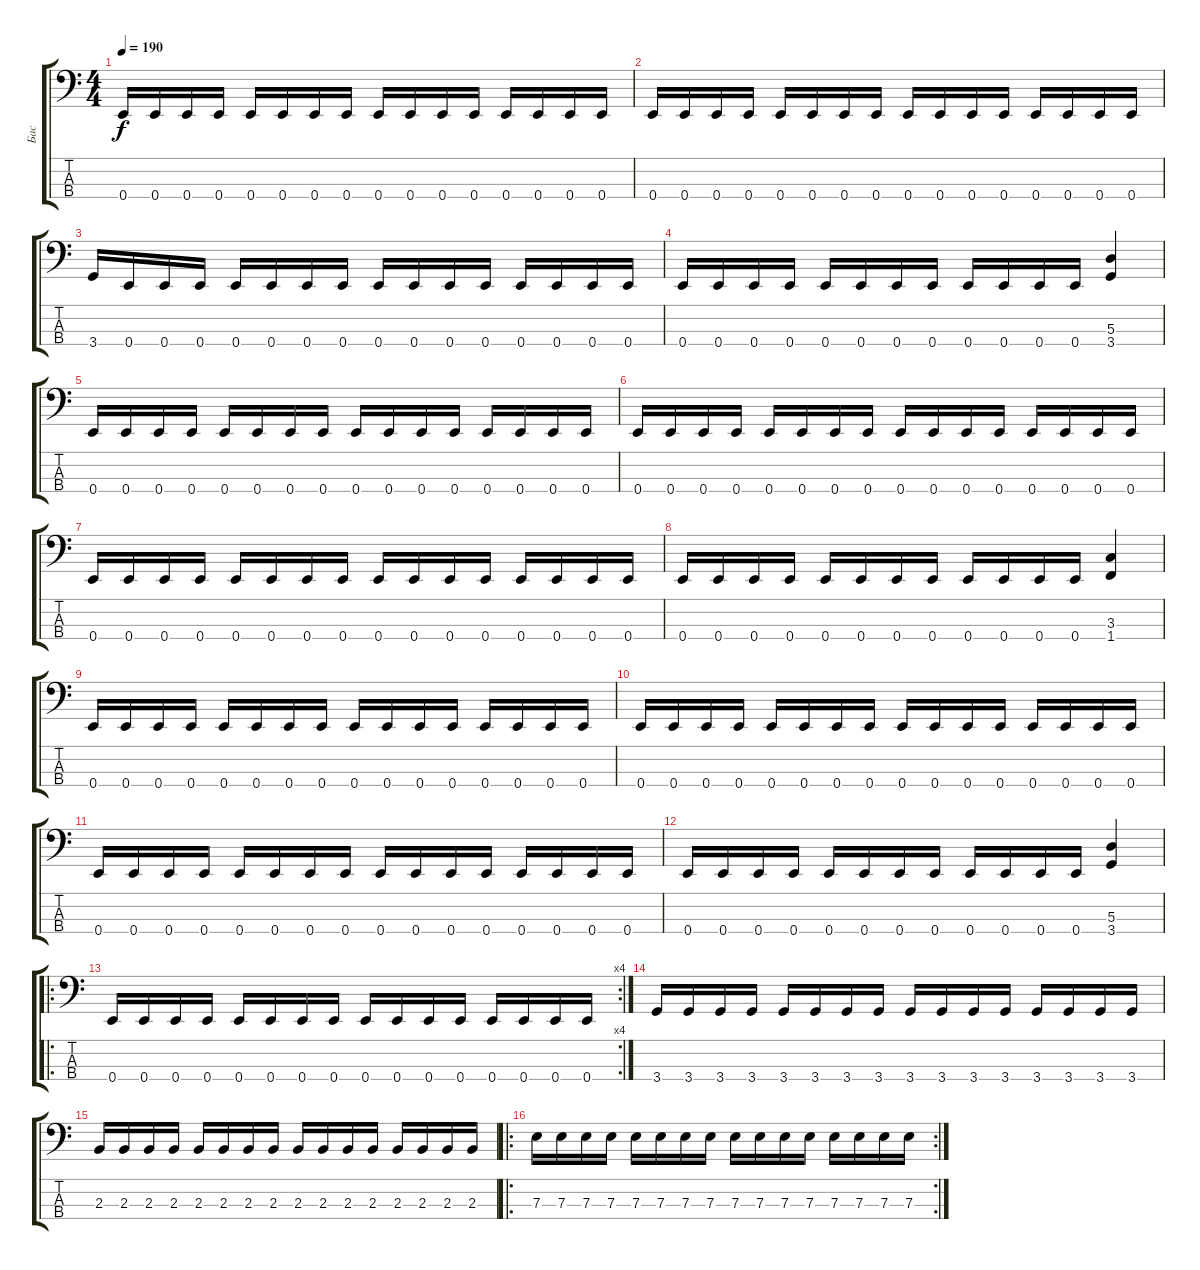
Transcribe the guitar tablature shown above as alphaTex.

\track ("Бас" "Бас") {instrument electricbasspick}
\staff {score tabs}
\tuning (G2 D2 A1 E1) {hide}
\ts (4 4)
\tempo 190
\clef f4
\ks c
0.4.16{dy f} 0.4.16 0.4.16 0.4.16 0.4.16 0.4.16 0.4.16 0.4.16 0.4.16 0.4.16 0.4.16 0.4.16 0.4.16 0.4.16 0.4.16 0.4.16 |
0.4.16 0.4.16 0.4.16 0.4.16 0.4.16 0.4.16 0.4.16 0.4.16 0.4.16 0.4.16 0.4.16 0.4.16 0.4.16 0.4.16 0.4.16 0.4.16 |
3.4.16 0.4.16 0.4.16 0.4.16 0.4.16 0.4.16 0.4.16 0.4.16 0.4.16 0.4.16 0.4.16 0.4.16 0.4.16 0.4.16 0.4.16 0.4.16 |
0.4.16 0.4.16 0.4.16 0.4.16 0.4.16 0.4.16 0.4.16 0.4.16 0.4.16 0.4.16 0.4.16 0.4.16 (5.3 3.4).4 |
0.4.16 0.4.16 0.4.16 0.4.16 0.4.16 0.4.16 0.4.16 0.4.16 0.4.16 0.4.16 0.4.16 0.4.16 0.4.16 0.4.16 0.4.16 0.4.16 |
0.4.16 0.4.16 0.4.16 0.4.16 0.4.16 0.4.16 0.4.16 0.4.16 0.4.16 0.4.16 0.4.16 0.4.16 0.4.16 0.4.16 0.4.16 0.4.16 |
0.4.16 0.4.16 0.4.16 0.4.16 0.4.16 0.4.16 0.4.16 0.4.16 0.4.16 0.4.16 0.4.16 0.4.16 0.4.16 0.4.16 0.4.16 0.4.16 |
0.4.16 0.4.16 0.4.16 0.4.16 0.4.16 0.4.16 0.4.16 0.4.16 0.4.16 0.4.16 0.4.16 0.4.16 (3.3 1.4).4 |
0.4.16 0.4.16 0.4.16 0.4.16 0.4.16 0.4.16 0.4.16 0.4.16 0.4.16 0.4.16 0.4.16 0.4.16 0.4.16 0.4.16 0.4.16 0.4.16 |
0.4.16 0.4.16 0.4.16 0.4.16 0.4.16 0.4.16 0.4.16 0.4.16 0.4.16 0.4.16 0.4.16 0.4.16 0.4.16 0.4.16 0.4.16 0.4.16 |
0.4.16 0.4.16 0.4.16 0.4.16 0.4.16 0.4.16 0.4.16 0.4.16 0.4.16 0.4.16 0.4.16 0.4.16 0.4.16 0.4.16 0.4.16 0.4.16 |
0.4.16 0.4.16 0.4.16 0.4.16 0.4.16 0.4.16 0.4.16 0.4.16 0.4.16 0.4.16 0.4.16 0.4.16 (5.3 3.4).4 |
\ro
\rc 4
0.4.16 0.4.16 0.4.16 0.4.16 0.4.16 0.4.16 0.4.16 0.4.16 0.4.16 0.4.16 0.4.16 0.4.16 0.4.16 0.4.16 0.4.16 0.4.16 |
3.4.16 3.4.16 3.4.16 3.4.16 3.4.16 3.4.16 3.4.16 3.4.16 3.4.16 3.4.16 3.4.16 3.4.16 3.4.16 3.4.16 3.4.16 3.4.16 |
2.3.16 2.3.16 2.3.16 2.3.16 2.3.16 2.3.16 2.3.16 2.3.16 2.3.16 2.3.16 2.3.16 2.3.16 2.3.16 2.3.16 2.3.16 2.3.16 |
\ro
\rc 2
7.3.16 7.3.16 7.3.16 7.3.16 7.3.16 7.3.16 7.3.16 7.3.16 7.3.16 7.3.16 7.3.16 7.3.16 7.3.16 7.3.16 7.3.16 7.3.16
